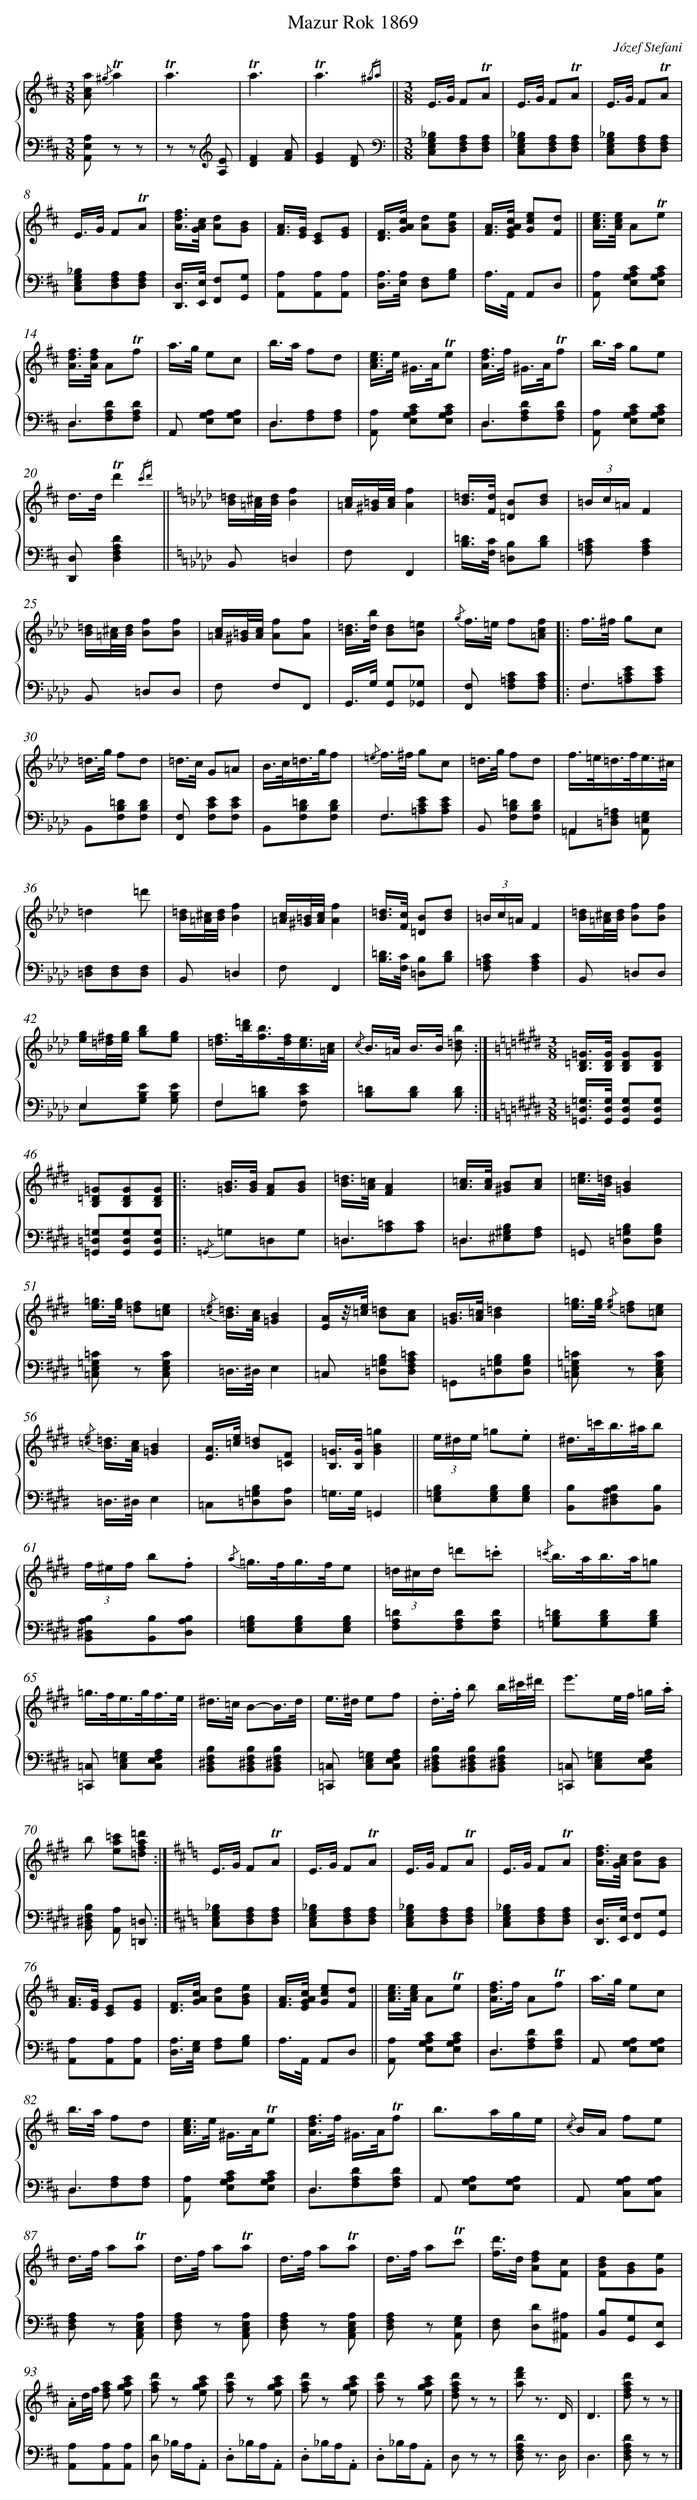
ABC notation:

X:1
T: Mazur Rok 1869
C: Józef Stefani
L: 1/8
M: 3/8
%%staves {1 2}
V: 1 clef=treble
V: 2 clef=bass
K: D
[V:1] [acA] {/^g}!trill!a2 |
[V:2] [A,E,A,,] z z |
[V:1] !trill!a3 |
[V:2] z z[K:clef=treble] [EA,] |
[V:1] !trill!a3 |
[V:2] [F2D2][AF] |
[V:1] !trill!a3{/^ga} ||
[V:2] [G2E2][FD] ||
[V:1]  [K:D] [M:3/8]E/>G/ F!trill!A |
[V:2]  [K:D] [K:clef=bass][M:3/8][_B,G,E,C,][A,F,D,][A,F,D,] |
[V:1] E/>G/ F!trill!A |
[V:2] [_B,G,E,C,][A,F,D,][A,F,D,] |
[V:1] E/>G/ F!trill!A |
[V:2] [_B,G,E,C,][A,F,D,][A,F,D,] |
[V:1] E/>G/ F!trill!A |
[V:2] [_B,G,E,C,][A,F,D,][A,F,D,] |
[V:1] [f/d/A/]>[c/A/G/] [dA][BG] |
[V:2] [D,/D,,/]>[E,/E,,/] [F,F,,][G,G,,] |
[V:1] [A/F/]>[G/E/] [EC][GE] |
[V:2] [A,A,,][A,A,,][A,A,,] |
[V:1] [F/D/]>[c/A/G/] [dA][eBG] |
[V:2] [A,/D,/]>[A,/E,/] [F,D,][B,G,] |
[V:1] [A/F/]>[c/A/G/E/] [ecG][dF] ||
[V:2] A,/>A,,/ A,,D, ||
[V:1] [e/c/A/]>[e/c/A/] A!trill!e |
[V:2] [A,A,,] [CA,G,E,][CA,G,E,] |
[V:1] [f/d/A/]>[f/d/A/] A!trill!f |
[V:2] D,3 & D,[DA,F,][DA,F,] |
[V:1] a/>g/ ec |
[V:2] A,, [A,G,E,][A,G,E,] |
[V:1] b/>a/ fd |
[V:2] D,3 & D,[A,F,][A,F,] |
[V:1] [e/c/A/]>e/ ^G/>A/!trill!e |
[V:2] [A,A,,] [CA,G,E,][CA,G,E,] |
[V:1] [f/d/A/]>f/ ^G/>A/!trill!f |
[V:2] D,3 & D,[DA,F,][DA,F,] |
[V:1] b/>a/ ge |
[V:2] [A,A,,] [CA,G,E,][CA,G,E,] |
[V:1] d/>d/!trill!d'2{/c'd'} ||
[V:2] [D,D,,][D2A,2F,2D,2] ||
[V:1]  [K:Ab] [=d/B/][^c//=A//][d//B//][f2B2] |
[V:2]  [K:Ab] B,,=D,2 |
[V:1] [c/=A/][=B//^G//][c//A//][f2A2] |
[V:2] F,F,,2 |
[V:1] [=d/B/]>[d/F/] [B=D][dB] |
[V:2] [=D/B,/]>[C/F,/] [B,=D,][DB,] |
[V:1] (3=B/c/=A/F2 |
[V:2] [C=A,F,][C2A,2F,2] |
[V:1] [=d/B/][^c//=A//][d//B//] [fB][fB] |
[V:2] B,, =D,D, |
[V:1] [c/=A/][=B//^G//][c//A//] [fA][fA] |
[V:2] F, F,F,, |
[V:1] [=d/B/]>[b/d/] [dB][=eB] |
[V:2] G,,/>G,/ [G,G,,][_G,_G,,] |
[V:1] {/g} f/>=e/ f[fc=A] ]|:
[V:2] [F,F,,] [C=A,F,][CA,F,] ]|:
[V:1] f/>^f/ gc |
[V:2] F,3 & F,[EC=A,][ECA,] |
[V:1] =d/>g/ fd |
[V:2] B,,[=DB,F,][DB,F,] |
[V:1] =d/>c/ G=A |
[V:2] [F,F,,] [ECF,][ECF,] |
[V:1] B/>c/=d/>g/f |
[V:2] B,,[=DB,F,][DB,F,] |
[V:1] {/=e} f/>^f/ gc |
[V:2] F,3 & F,[EC=A,][ECA,] |
[V:1] =d/>g/ fd |
[V:2] B,, [=DB,F,][DB,F,] |
[V:1] f/>=e/=d/>f/e3//^c// |
[V:2] =A,,2x & =A,,[=A,F,=D,] [G,=E,A,,] |
[V:1] =d2=d' |
[V:2] [F,=D,][F,D,][F,D,] |
[V:1] [=d/B/][^c//=A//][d//B//][f2B2] |
[V:2] B,,=D,2 |
[V:1] [c/=A/][=B//^G//][c//A//][f2A2] |
[V:2] F,F,,2 |
[V:1] [=d/B/]>[c/F/] [B=D][dB] |
[V:2] [=D/B,/]>[C/F,/] [B,=D,][DB,] |
[V:1] (3=B/c/=A/F2 |
[V:2] [C=A,F,][C2A,2F,2] |
[V:1] [=d/B/][^c//=A//][d//B//] [fB][fB] |
[V:2] B,, =D,D, |
[V:1] [g/e/][^f//=d//][g//e//] [bg][ge] |
[V:2] E,2x & E,[EB,G,] [EB,G,] |
[V:1] [f/=d/]>[=d'/b/][b/f/]>[f/d/][e3//c3//][c//=A//] |
[V:2] F,2x & F,[=DB,] [ECF,] |
[V:1] {/c} B/>=A/ B/>B/ [b=dB] :|]
[V:2] [=DB,][DB,] [DB,] :|]
[V:1]  [K:E] [M:3/8][=G/=D/B,/]>[G/D/B,/] [GDB,][GDB,] |
[V:2]  [K:E] [M:3/8][=G,/=D,/=G,,/]>[G,/D,/G,,/] [G,D,G,,][G,D,G,,] |
[V:1] [=G=DB,][GDB,][GDB,] ]|:
[V:2] [=G,=D,=G,,][G,D,G,,][G,D,G,,] ]|:
[V:1] [B/=G/]>[B/G/] [AF][BG] |
[V:2] {/=G,,} =G,=D,G, |
[V:1] [=d/B/]>[=c/A/][A2F2] |
[V:2] =D,3 & =D,[=CA,][CA,] |
[V:1] [=c/A/]>[c/A/] [B^G][cA] |
[V:2] =D,3 & =D,[B,^G,^E,][A,F,] |
[V:1] [e/=c/]>[=d/B/][B2=G2] |
[V:2] =G,, [B,=G,=D,][B,G,D,] |
[V:1] [=g/e/]>[g/e/] [f=d][e=c] |
[V:2] [=C=G,E,=C,] z [CG,E,C,] |
[V:1] {/[e=c]} [=d/B/]>[c/A/][B2=G2] |
[V:2] =D,/>^D,/E,2 |
[V:1] [A/E/]z//[e//=c//] [=dB][cA] |
[V:2] =C, [B,=G,=D,][=CA,F,D,] |
[V:1] [B/=G/]>[=c/A/][=d2B2] |
[V:2] =G,,[B,=G,=D,][B,G,D,] |
[V:1] [=g/e/]>[g/e/] {/[ge]} [f=d][e=c] |
[V:2] [=C=G,E,=C,] z [CG,E,C,] |
[V:1] {/[e=c]} [=d/B/]>[c/A/][B2=G2] |
[V:2] =D,/>^D,/E,2 |
[V:1] [A/E/]>[e/=c/] [=dB][F=C] |
[V:2] =C,[B,=G,=D,][A,D,] |
[V:1] [=G/B,/]>[G/B,/][=g2B2G2] ||
[V:2] =G,/>G,/=G,,2 ||
[V:1] (3e/^d/e/ =g.e |
[V:2] [B,=G,E,][B,G,E,][B,G,E,] |
[V:1] ^d/>=c'/b/>^a/b |
[V:2] [B,B,,][B,A,F,^D,][B,B,,] |
[V:1] (3f/^e/f/ b.f |
[V:2] [B,A,^D,B,,][B,B,,][B,A,D,] |
[V:1] {/a} =g/>f/g/>f/e |
[V:2] [B,=G,E,][B,G,E,][B,G,E,] |
[V:1] (3=d/^c/d/ =d'.=c' |
[V:2] [=DA,F,][DA,F,][DA,F,] |
[V:1] {/=c'} b/>a/b/>a/=g |
[V:2] [=DB,=G,][DB,G,][DB,G,] |
[V:1] =g/>f/e/>g/f3//e// |
[V:2] [=C,=C,,] [=G,E,C,][A,F,E,C,] |
[V:1] ^d/>=c/ B-B3//d// |
[V:2] [B,F,^D,B,,][B,F,^D,B,,][B,F,^D,B,,] |
[V:1] e/>^d/ ef |
[V:2] [=C,=C,,] [=G,E,C,][A,F,E,C,] |
[V:1] .d/>.f/ b b/^c'//^d'// |
[V:2] [B,F,^D,B,,][B,F,^D,B,,][B,F,^D,B,,] |
[V:1] e'3/e//f// =g/.a/ |
[V:2] [=C,=C,,] [=G,E,C,][A,F,E,C,] |
[V:1] b [=c'ae][=d'af=d] :|]
[V:2] [B,F,^D,B,,] [A,A,,] [=D,=D,,] :|]
[V:1]  [K:D] E/>G/ F!trill!A |
[V:2]  [K:D] [_B,G,E,C,][A,F,D,][A,F,D,] |
[V:1] E/>G/ F!trill!A |
[V:2] [_B,G,E,C,][A,F,D,][A,F,D,] |
[V:1] E/>G/ F!trill!A |
[V:2] [_B,G,E,C,][A,F,D,][A,F,D,] |
[V:1] E/>G/ F!trill!A |
[V:2] [_B,G,E,C,][A,F,D,][A,F,D,] |
[V:1] [f/d/A/]>[c/A/G/] [dA][BG] |
[V:2] [D,/D,,/]>[E,/E,,/] [F,F,,][G,G,,] |
[V:1] [A/F/]>[G/E/] [EC][GE] |
[V:2] [A,A,,][A,A,,][A,A,,] |
[V:1] [F/D/]>[c/A/G/] [dA][eBG] |
[V:2] [A,/D,/]>[G,/E,/] [A,F,][B,G,] |
[V:1] [A/F/]>[c/A/G/E/] [ecG][dF] ||
[V:2] A,/>A,,/ A,,D, ||
[V:1] [e/c/A/]>[e/c/A/] A!trill!e |
[V:2] [A,A,,] [CA,G,E,][CA,G,E,] |
[V:1] [f/d/A/]>f/ A!trill!f |
[V:2] D,3 & D,[DA,F,][DA,F,] |
[V:1] a/>g/ ec |
[V:2] A,, [A,G,E,][A,G,E,] |
[V:1] b/>a/ fd |
[V:2] D,3 & D,[A,F,][A,F,] |
[V:1] [e/c/A/]>e/ ^G/>A/!trill!e |
[V:2] [A,A,,] [CA,G,E,][CA,G,E,] |
[V:1] [f/d/A/]>f/ ^G/>A/!trill!f |
[V:2] D,3 & D,[DA,F,][DA,F,] |
[V:1] b>ag/e/ |
[V:2] A,, [A,G,E,][A,G,E,] |
[V:1] {/c} B/A/ fe |
[V:2] A,, [A,G,C,][A,G,C,] |
[V:1] d/>f/ a!trill!a |
[V:2] [A,F,D,] z [A,E,C,A,,] |
[V:1] d/>f/ a!trill!a |
[V:2] [A,F,D,] z [A,E,C,A,,] |
[V:1] d/>f/ a!trill!a |
[V:2] [A,F,D,] z [A,E,C,A,,] |
[V:1] d/>f/ a!trill!c' |
[V:2] [A,F,D,] z [G,E,A,,] |
[V:1] [d'/f/]>d/ [fdA][cF] |
[V:2] [F,D,] [DD,][^A,^A,,] |
[V:1] [dBF][BG][eG] |
[V:2] [B,B,,][G,G,,][E,E,,] |
[V:1] .A/d//f// [afd] [c'age] |
[V:2] [A,A,,][A,A,,][A,A,,] |
[V:1] [d'af] z [c'age] |
[V:2] [DD,] _B,/A,/.A,, |
[V:1] [d'af] z [c'age] |
[V:2] .D,_B,/A,/.A,, |
[V:1] [d'af] z [c'age] |
[V:2] .D,_B,/A,/.A,, |
[V:1] [d'af] z [c'age] |
[V:2] .D,_B,/A,/.A,, |
[V:1] [d'afd] z z |
[V:2] D, z z |
[V:1] [f'd'a] z3/ D/ |
[V:2] [DA,F,D,] z3/ D,/ |
[V:1] D3 |
[V:2] D,3 |
[V:1] [d'afd] z z |]
[V:2] [DA,F,D,] z z |]
